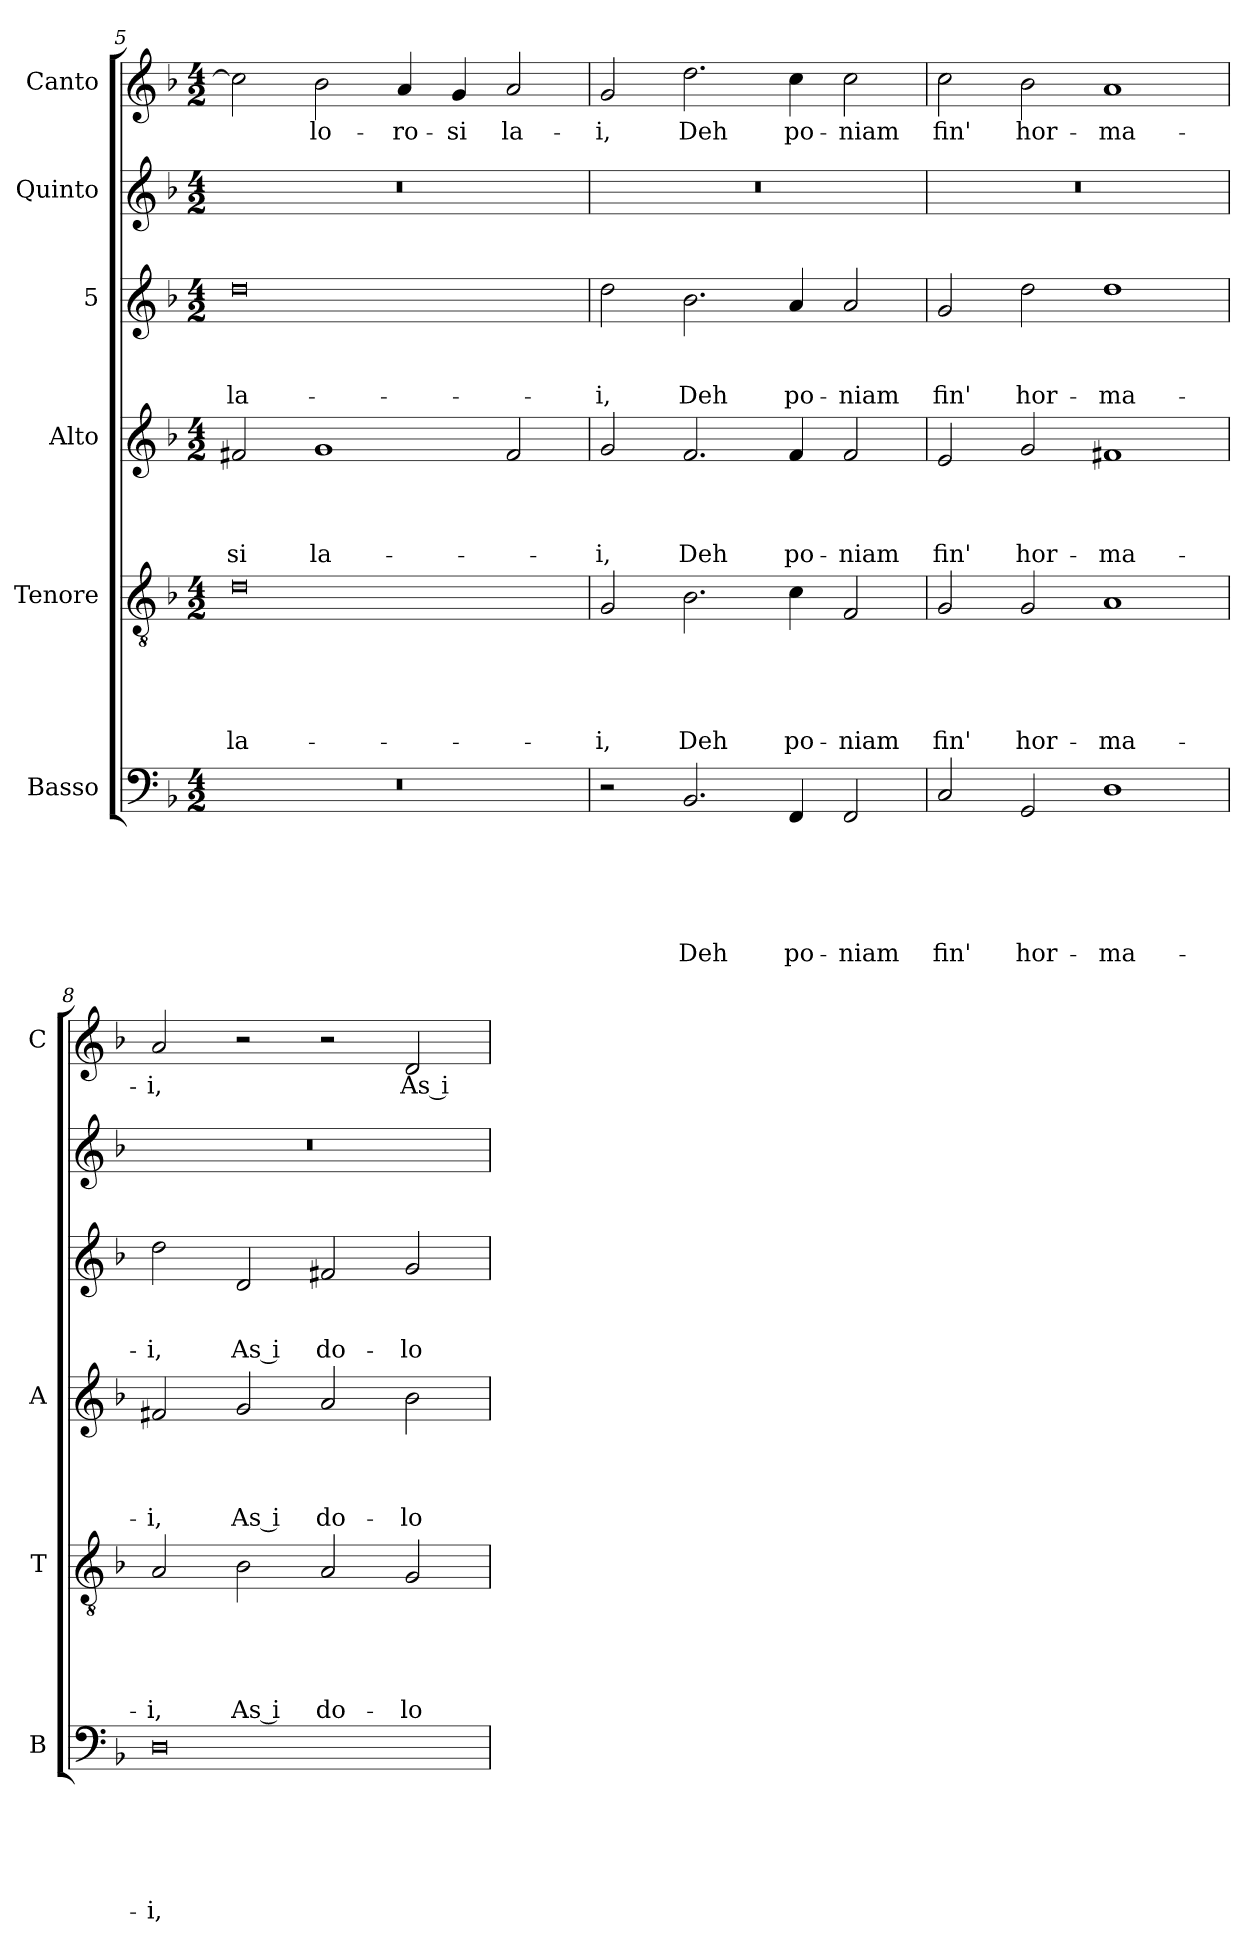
**kern	**text	**text	**text	**text	**text	**text	**kern	**text	**text	**text	**text	**text	**kern	**text	**text	**text	**text	**kern	**text	**text	**text	**kern	**kern	**text
*part6	*part6	*part6	*part6	*part6	*part6	*part6	*part5	*part5	*part5	*part5	*part5	*part5	*part4	*part4	*part4	*part4	*part4	*part3	*part3	*part3	*part3	*part2	*part1	*part1
*staff6	*staff6	*staff6	*staff6	*staff6	*staff6	*staff6	*staff5	*staff5	*staff5	*staff5	*staff5	*staff5	*staff4	*staff4	*staff4	*staff4	*staff4	*staff3	*staff3	*staff3	*staff3	*staff2	*staff1	*staff1
*I"Basso	*	*	*	*	*	*	*I"Tenore	*	*	*	*	*	*I"Alto	*	*	*	*	*I"5	*	*	*	*I"Quinto	*I"Canto	*
*I'B	*	*	*	*	*	*	*I'T	*	*	*	*	*	*I'A	*	*	*	*	*	*	*	*	*	*I'C	*
*clefF4	*	*	*	*	*	*	*clefGv2	*	*	*	*	*	*clefG2	*	*	*	*	*clefG2	*	*	*	*clefG2	*clefG2	*
*k[b-]	*	*	*	*	*	*	*k[b-]	*	*	*	*	*	*k[b-]	*	*	*	*	*k[b-]	*	*	*	*k[b-]	*k[b-]	*
*F:	*	*	*	*	*	*	*F:	*	*	*	*	*	*F:	*	*	*	*	*F:	*	*	*	*F:	*F:	*
*M4/2	*	*	*	*	*	*	*M4/2	*	*	*	*	*	*M4/2	*	*	*	*	*M4/2	*	*	*	*M4/2	*M4/2	*
=5	=5	=5	=5	=5	=5	=5	=5	=5	=5	=5	=5	=5	=5	=5	=5	=5	=5	=5	=5	=5	=5	=5	=5	=5
!LO:N:vis=1	!	!	!	!	!	!	!	!	!	!	!	!LO:LY:b:rj	!	!	!	!	!LO:LY:b	!	!	!	!LO:LY:b:rj	!	!	!
0r	.	.	.	.	.	.	0d	.	.	.	.	la-	2f#X/	.	.	.	-si	0dd	.	.	la-	0r	2cc\]	.
!	!	!	!	!	!	!	!	!	!	!	!	!	!	!	!	!	!LO:LY:b	!	!	!	!	!	!	!LO:LY:b
.	.	.	.	.	.	.	.	.	.	.	.	.	1g	.	.	.	la-	.	.	.	.	.	2b-\	-lo-
!	!	!	!	!	!	!	!	!	!	!	!	!	!	!	!	!	!	!	!	!	!	!	!	!LO:LY:b
.	.	.	.	.	.	.	.	.	.	.	.	.	.	.	.	.	.	.	.	.	.	.	4a/	-ro-
!	!	!	!	!	!	!	!	!	!	!	!	!	!	!	!	!	!	!	!	!	!	!	!	!LO:LY:b
.	.	.	.	.	.	.	.	.	.	.	.	.	.	.	.	.	.	.	.	.	.	.	4g/	-si
!	!	!	!	!	!	!	!	!	!	!	!	!	!	!	!	!	!	!	!	!	!	!	!	!LO:LY:b
.	.	.	.	.	.	.	.	.	.	.	.	.	2f#/	.	.	.	.	.	.	.	.	.	2a/	la-
=6	=6	=6	=6	=6	=6	=6	=6	=6	=6	=6	=6	=6	=6	=6	=6	=6	=6	=6	=6	=6	=6	=6	=6	=6
!	!	!	!	!	!	!	!	!	!	!	!	!LO:LY:b	!	!	!	!	!LO:LY:b	!	!	!	!LO:LY:b	!	!	!LO:LY:b
2r	.	.	.	.	.	.	2G/	.	.	.	.	-i,	2g/	.	.	.	-i,	2dd\	.	.	-i,	0r	2g/	-i,
!	!	!	!	!	!	!LO:LY:b	!	!	!	!	!	!LO:LY:b	!	!	!	!	!LO:LY:b	!	!	!	!LO:LY:b	!	!	!LO:LY:b
2.BB-/	.	.	.	.	.	Deh	2.B-\	.	.	.	.	Deh	2.f/	.	.	.	Deh	2.b-\	.	.	Deh	.	2.dd\	Deh
!	!	!	!	!	!	!LO:LY:b	!	!	!	!	!	!LO:LY:b	!	!	!	!	!LO:LY:b	!	!	!	!LO:LY:b	!	!	!LO:LY:b
4FF/	.	.	.	.	.	po-	4c\	.	.	.	.	po-	4f/	.	.	.	po-	4a/	.	.	po-	.	4cc\	po-
!	!	!	!	!	!	!LO:LY:b	!	!	!	!	!	!LO:LY:b	!	!	!	!	!LO:LY:b	!	!	!	!LO:LY:b	!	!	!LO:LY:b
2FF/	.	.	.	.	.	-niam	2F/	.	.	.	.	-niam	2f/	.	.	.	-niam	2a/	.	.	-niam	.	2cc\	-niam
=7	=7	=7	=7	=7	=7	=7	=7	=7	=7	=7	=7	=7	=7	=7	=7	=7	=7	=7	=7	=7	=7	=7	=7	=7
!	!	!	!	!	!	!LO:LY:b	!	!	!	!	!	!LO:LY:b	!	!	!	!	!LO:LY:b	!	!	!	!LO:LY:b	!	!	!LO:LY:b
2C/	.	.	.	.	.	fin'	2G/	.	.	.	.	fin'	2e/	.	.	.	fin'	2g/	.	.	fin'	0r	2cc\	fin'
!	!	!	!	!	!	!LO:LY:b	!	!	!	!	!	!LO:LY:b	!	!	!	!	!LO:LY:b	!	!	!	!LO:LY:b	!	!	!LO:LY:b
2GG/	.	.	.	.	.	hor-	2G/	.	.	.	.	hor-	2g/	.	.	.	hor-	2dd\	.	.	hor-	.	2b-\	hor-
!	!	!	!	!	!	!LO:LY:b	!	!	!	!	!	!LO:LY:b	!	!	!	!	!LO:LY:b	!	!	!	!LO:LY:b	!	!	!LO:LY:b
1D	.	.	.	.	.	-ma-	1A	.	.	.	.	-ma-	1f#X	.	.	.	-ma-	1dd	.	.	-ma-	.	1a	-ma-
!!LO:PB:g=z
=8	=8	=8	=8	=8	=8	=8	=8	=8	=8	=8	=8	=8	=8	=8	=8	=8	=8	=8	=8	=8	=8	=8	=8	=8
!	!	!	!	!	!	!LO:LY:b:rj	!	!	!	!	!	!LO:LY:b	!	!	!	!	!LO:LY:b	!	!	!	!LO:LY:b	!	!	!LO:LY:b
0D	.	.	.	.	.	-i,	2A/	.	.	.	.	-i,	2f#X/	.	.	.	-i,	2dd\	.	.	-i,	0r	2a/	-i,
!	!	!	!	!	!	!	!	!	!	!	!	!LO:LY:b:rj	!	!	!	!	!LO:LY:b:rj	!	!	!	!LO:LY:b:rj	!	!	!
.	.	.	.	.	.	.	2B-\	.	.	.	.	As i	2g/	.	.	.	As i	2d/	.	.	As i	.	2r	.
!	!	!	!	!	!	!	!	!	!	!	!	!LO:LY:b	!	!	!	!	!LO:LY:b	!	!	!	!LO:LY:b	!	!	!
.	.	.	.	.	.	.	2A/	.	.	.	.	do-	2a/	.	.	.	do-	2f#X/	.	.	do-	.	2r	.
!	!	!	!	!	!	!	!	!	!	!	!	!LO:LY:b	!	!	!	!	!LO:LY:b	!	!	!	!LO:LY:b	!	!	!LO:LY:b:rj
.	.	.	.	.	.	.	2G/	.	.	.	.	-lo-	2b-\	.	.	.	-lo-	2g/	.	.	-lo-	.	2d/	As i
=	=	=	=	=	=	=	=	=	=	=	=	=	=	=	=	=	=	=	=	=	=	=	=	=
*-	*-	*-	*-	*-	*-	*-	*-	*-	*-	*-	*-	*-	*-	*-	*-	*-	*-	*-	*-	*-	*-	*-	*-	*-
